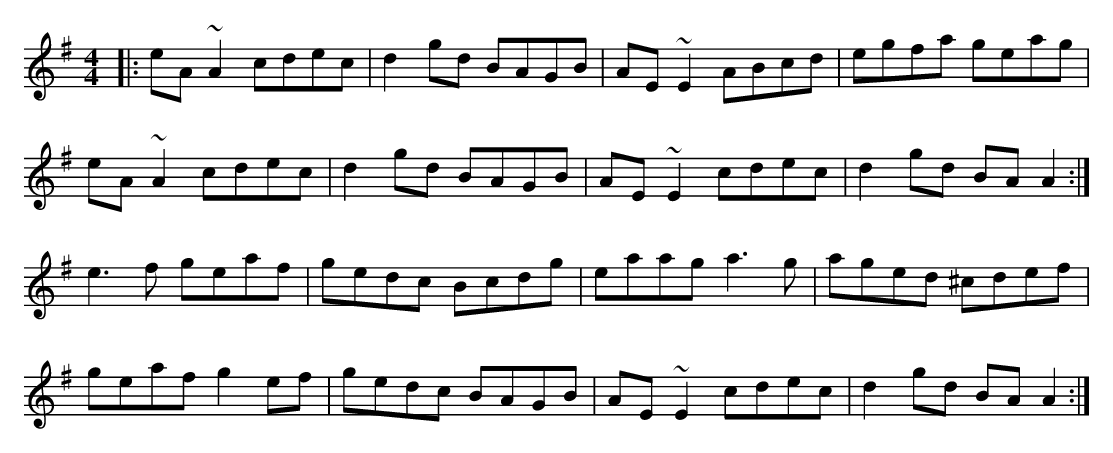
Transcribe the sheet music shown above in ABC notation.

X:1
M:4/4
K:Ador
|:eA ~A2 cdec|d2gd BAGB|AE~E2 ABcd|egfa geag|
eA ~A2 cdec|d2gd BAGB|AE~E2 cdec|d2gd BAA2:|
e3f geaf|gedc Bcdg|eaag a3 g|aged ^cdef|
geaf g2ef|gedc BAGB|AE~E2 cdec|d2gd BAA2:|
